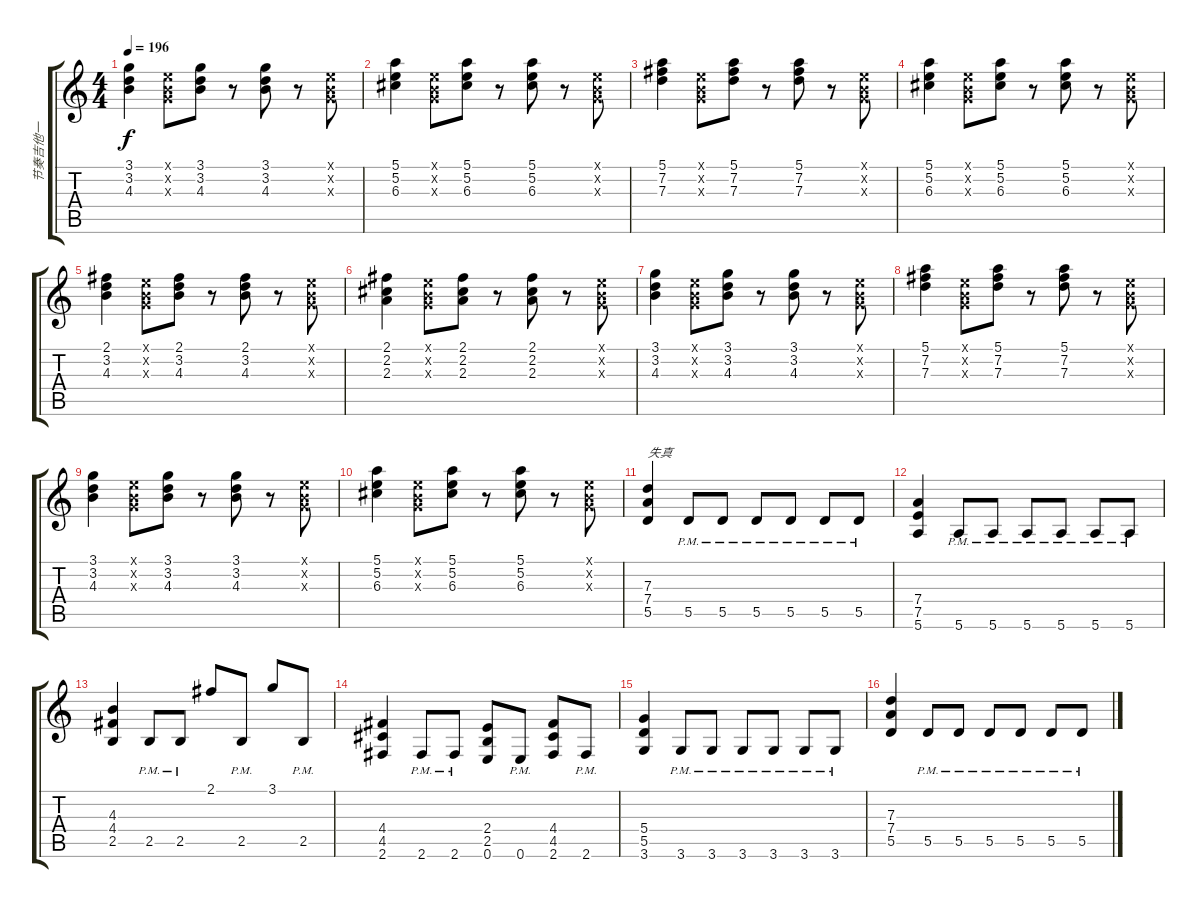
\track ("节奏吉他一" "节奏吉他一") {instrument distortionguitar}
\staff {score tabs}
\tuning (E4 B3 G3 D3 A2 E2) {hide}
\ts (4 4)
\tempo 196
\clef g2
\ks c
(3.1 3.2 4.3).4{dy f} (0.1{x} 0.2{x} 0.3{x}).8 (3.1 3.2 4.3).8 r.8 (3.1 3.2 4.3).8 r.8 (0.1{x} 0.2{x} 0.3{x}).8 |
(5.1 5.2 6.3).4 (0.1{x} 0.2{x} 0.3{x}).8 (5.1 5.2 6.3).8 r.8 (5.1 5.2 6.3).8 r.8 (0.1{x} 0.2{x} 0.3{x}).8 |
(5.1 7.2 7.3).4 (0.1{x} 0.2{x} 0.3{x}).8 (5.1 7.2 7.3).8 r.8 (5.1 7.2 7.3).8 r.8 (0.1{x} 0.2{x} 0.3{x}).8 |
(5.1 5.2 6.3).4 (0.1{x} 0.2{x} 0.3{x}).8 (5.1 5.2 6.3).8 r.8 (5.1 5.2 6.3).8 r.8 (0.1{x} 0.2{x} 0.3{x}).8 |
(2.1 3.2 4.3).4 (0.1{x} 0.2{x} 0.3{x}).8 (2.1 3.2 4.3).8 r.8 (2.1 3.2 4.3).8 r.8 (0.1{x} 0.2{x} 0.3{x}).8 |
(2.1 2.2 2.3).4 (0.1{x} 0.2{x} 0.3{x}).8 (2.1 2.2 2.3).8 r.8 (2.1 2.2 2.3).8 r.8 (0.1{x} 0.2{x} 0.3{x}).8 |
(3.1 3.2 4.3).4 (0.1{x} 0.2{x} 0.3{x}).8 (3.1 3.2 4.3).8 r.8 (3.1 3.2 4.3).8 r.8 (0.1{x} 0.2{x} 0.3{x}).8 |
(5.1 7.2 7.3).4 (0.1{x} 0.2{x} 0.3{x}).8 (5.1 7.2 7.3).8 r.8 (5.1 7.2 7.3).8 r.8 (0.1{x} 0.2{x} 0.3{x}).8 |
(3.1 3.2 4.3).4 (0.1{x} 0.2{x} 0.3{x}).8 (3.1 3.2 4.3).8 r.8 (3.1 3.2 4.3).8 r.8 (0.1{x} 0.2{x} 0.3{x}).8 |
(5.1 5.2 6.3).4 (0.1{x} 0.2{x} 0.3{x}).8 (5.1 5.2 6.3).8 r.8 (5.1 5.2 6.3).8 r.8 (0.1{x} 0.2{x} 0.3{x}).8 |
(7.3 7.4 5.5).4{txt "失真" instrument distortionguitar} 5.5{pm}.8 5.5{pm}.8 5.5{pm}.8 5.5{pm}.8 5.5{pm}.8 5.5{pm}.8 |
(7.4 7.5 5.6).4 5.6{pm}.8 5.6{pm}.8 5.6{pm}.8 5.6{pm}.8 5.6{pm}.8 5.6{pm}.8 |
(4.3 4.4 2.5).4 2.5{pm}.8 2.5{pm}.8 2.1.8 2.5{pm}.8 3.1.8 2.5{pm}.8 |
(4.4 4.5 2.6).4 2.6{pm}.8 2.6{pm}.8 (2.4 2.5 0.6).8 0.6{pm}.8 (4.4 4.5 2.6).8 2.6{pm}.8 |
(5.4 5.5 3.6).4 3.6{pm}.8 3.6{pm}.8 3.6{pm}.8 3.6{pm}.8 3.6{pm}.8 3.6{pm}.8 |
(7.3 7.4 5.5).4 5.5{pm}.8 5.5{pm}.8 5.5{pm}.8 5.5{pm}.8 5.5{pm}.8 5.5{pm}.8
